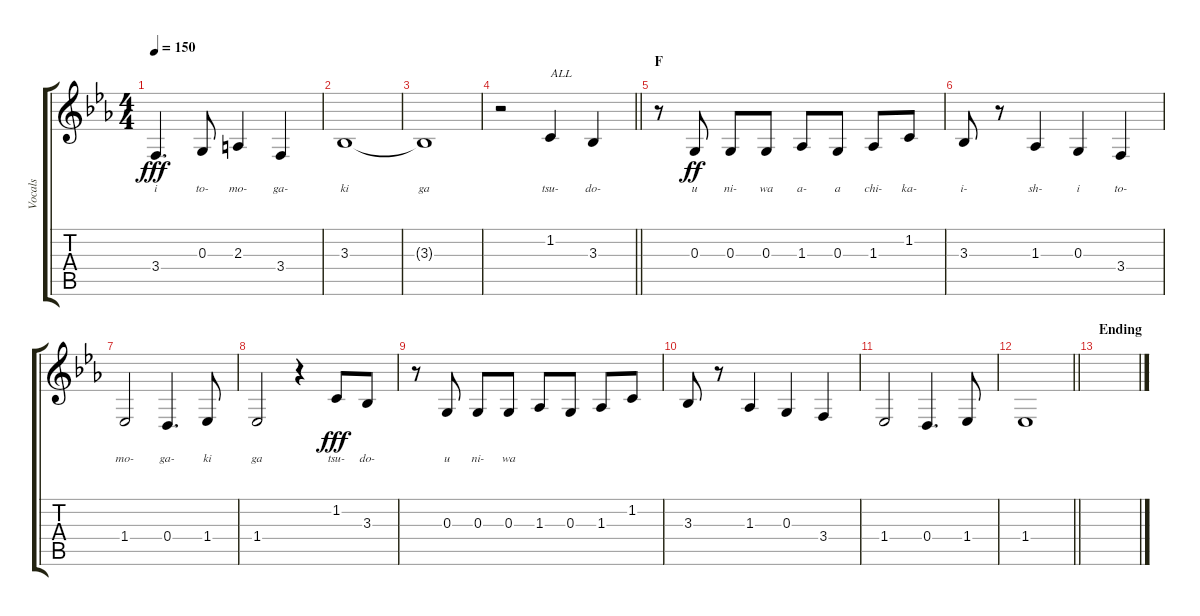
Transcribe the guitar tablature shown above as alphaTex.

\track ("Vocals" "Vocals") {instrument altosax}
\staff {score tabs}
\tuning (E4 B3 G3 D3 A2 E2) {hide}
\ts (4 4)
\tempo 150
\clef g2
\ks eb
3.4.4{d lyrics (0 "i") lyrics (1 "") lyrics (2 "") lyrics (3 "") lyrics (4 "") dy fff} 0.3.8{lyrics (0 "to-") lyrics (1 "") lyrics (2 "") lyrics (3 "") lyrics (4 "")} 2.3.4{lyrics (0 "mo-") lyrics (1 "") lyrics (2 "") lyrics (3 "") lyrics (4 "")} 3.4.4{lyrics (0 "ga-") lyrics (1 "") lyrics (2 "") lyrics (3 "") lyrics (4 "")} |
3.3.1{lyrics (0 "ki") lyrics (1 "") lyrics (2 "") lyrics (3 "") lyrics (4 "")} |
3.3{t}.1{lyrics (0 "ga") lyrics (1 "") lyrics (2 "") lyrics (3 "") lyrics (4 "")} |
\barLineRight lightlight
r.2 1.2.4{txt "ALL" lyrics (0 "tsu-") lyrics (1 "") lyrics (2 "") lyrics (3 "") lyrics (4 "")} 3.3.4{lyrics (0 "do-") lyrics (1 "") lyrics (2 "") lyrics (3 "") lyrics (4 "")} |
\section ("" "F")
r.8 0.3.8{lyrics (0 "u") lyrics (1 "") lyrics (2 "") lyrics (3 "") lyrics (4 "") dy ff} 0.3.8{lyrics (0 "ni-") lyrics (1 "") lyrics (2 "") lyrics (3 "") lyrics (4 "")} 0.3.8{lyrics (0 "wa") lyrics (1 "") lyrics (2 "") lyrics (3 "") lyrics (4 "")} 1.3.8{lyrics (0 "a-") lyrics (1 "") lyrics (2 "") lyrics (3 "") lyrics (4 "")} 0.3.8{lyrics (0 "a") lyrics (1 "") lyrics (2 "") lyrics (3 "") lyrics (4 "")} 1.3.8{lyrics (0 "chi-") lyrics (1 "") lyrics (2 "") lyrics (3 "") lyrics (4 "")} 1.2.8{lyrics (0 "ka-") lyrics (1 "") lyrics (2 "") lyrics (3 "") lyrics (4 "")} |
3.3.8{lyrics (0 "i-") lyrics (1 "") lyrics (2 "") lyrics (3 "") lyrics (4 "")} r.8 1.3.4{lyrics (0 "sh-") lyrics (1 "") lyrics (2 "") lyrics (3 "") lyrics (4 "")} 0.3.4{lyrics (0 "i") lyrics (1 "") lyrics (2 "") lyrics (3 "") lyrics (4 "")} 3.4.4{lyrics (0 "to-") lyrics (1 "") lyrics (2 "") lyrics (3 "") lyrics (4 "")} |
1.4.2{lyrics (0 "mo-") lyrics (1 "") lyrics (2 "") lyrics (3 "") lyrics (4 "")} 0.4.4{d lyrics (0 "ga-") lyrics (1 "") lyrics (2 "") lyrics (3 "") lyrics (4 "")} 1.4.8{lyrics (0 "ki") lyrics (1 "") lyrics (2 "") lyrics (3 "") lyrics (4 "")} |
1.4.2{lyrics (0 "ga") lyrics (1 "") lyrics (2 "") lyrics (3 "") lyrics (4 "")} r.4 1.2.8{lyrics (0 "tsu-") lyrics (1 "") lyrics (2 "") lyrics (3 "") lyrics (4 "") dy fff} 3.3.8{lyrics (0 "do-") lyrics (1 "") lyrics (2 "") lyrics (3 "") lyrics (4 "")} |
r.8 0.3.8{lyrics (0 "u") lyrics (1 "") lyrics (2 "") lyrics (3 "") lyrics (4 "")} 0.3.8{lyrics (0 "ni-") lyrics (1 "") lyrics (2 "") lyrics (3 "") lyrics (4 "")} 0.3.8{lyrics (0 "wa") lyrics (1 "") lyrics (2 "") lyrics (3 "") lyrics (4 "")} 1.3.8 0.3.8 1.3.8 1.2.8 |
3.3.8 r.8 1.3.4 0.3.4 3.4.4 |
1.4.2 0.4.4{d} 1.4.8 |
\barLineRight lightlight
1.4.1 |
\section ("" "Ending")
